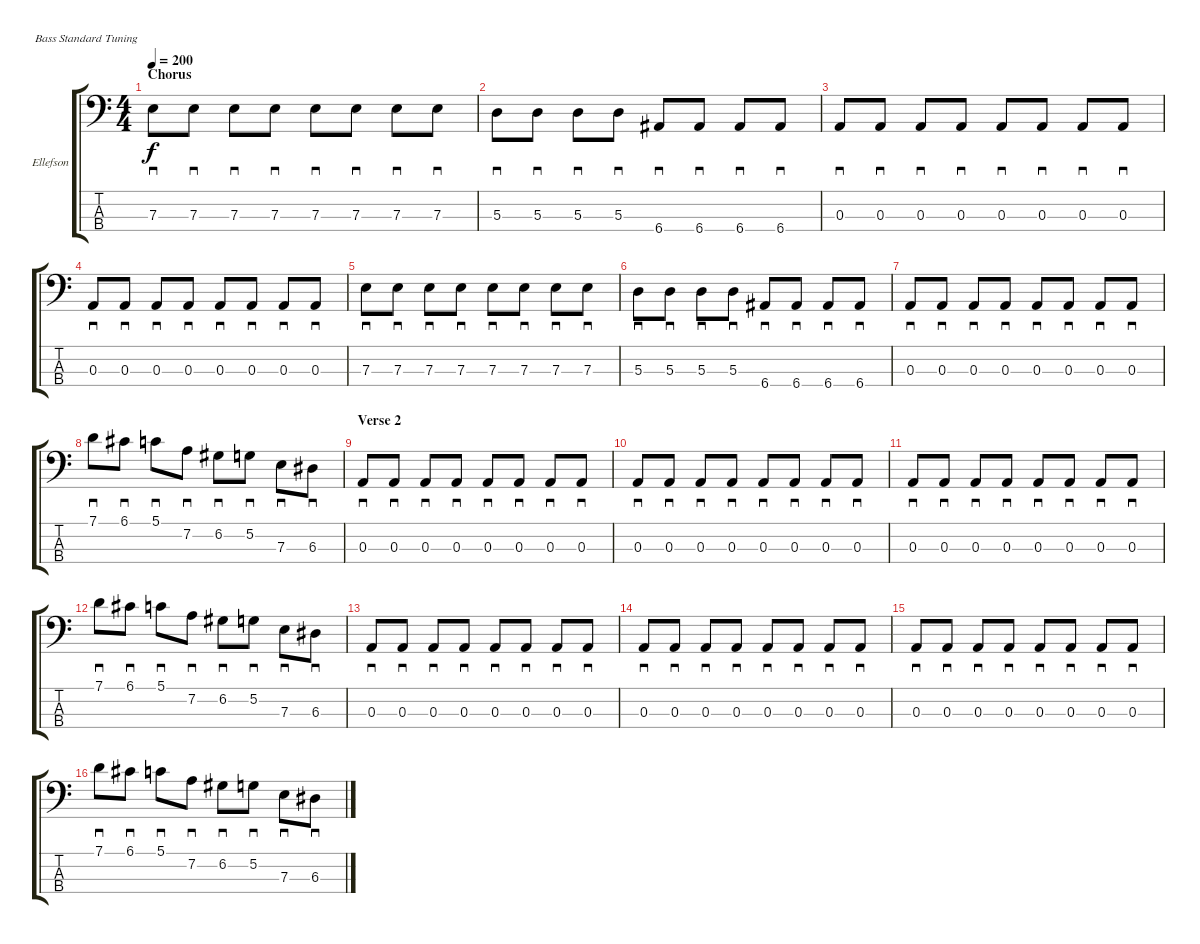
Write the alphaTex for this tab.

\bracketExtendMode groupsimilarinstruments
\firstSystemTrackNameOrientation horizontal
\otherSystemsTrackNameOrientation horizontal
\track ("David Ellefson" "Ellefson") {instrument electricbasspick}
\staff {score tabs}
\tuning (G2 D2 A1 E1)
\ts (4 4)
\section ("" "Chorus")
\tempo 200
\clef f4
\ks c
7.3.8{sd dy f} 7.3.8{sd} 7.3.8{sd} 7.3.8{sd} 7.3.8{sd} 7.3.8{sd} 7.3.8{sd} 7.3.8{sd} |
5.3.8{sd} 5.3.8{sd} 5.3.8{sd} 5.3.8{sd} 6.4.8{sd} 6.4.8{sd} 6.4.8{sd} 6.4.8{sd} |
0.3.8{sd} 0.3.8{sd} 0.3.8{sd} 0.3.8{sd} 0.3.8{sd} 0.3.8{sd} 0.3.8{sd} 0.3.8{sd} |
0.3.8{sd} 0.3.8{sd} 0.3.8{sd} 0.3.8{sd} 0.3.8{sd} 0.3.8{sd} 0.3.8{sd} 0.3.8{sd} |
7.3.8{sd} 7.3.8{sd} 7.3.8{sd} 7.3.8{sd} 7.3.8{sd} 7.3.8{sd} 7.3.8{sd} 7.3.8{sd} |
5.3.8{sd} 5.3.8{sd} 5.3.8{sd} 5.3.8{sd} 6.4.8{sd} 6.4.8{sd} 6.4.8{sd} 6.4.8{sd} |
0.3.8{sd} 0.3.8{sd} 0.3.8{sd} 0.3.8{sd} 0.3.8{sd} 0.3.8{sd} 0.3.8{sd} 0.3.8{sd} |
7.1.8{sd} 6.1.8{sd} 5.1.8{sd} 7.2.8{sd} 6.2.8{sd} 5.2.8{sd} 7.3.8{sd} 6.3.8{sd} |
\section ("" "Verse 2")
0.3.8{sd} 0.3.8{sd} 0.3.8{sd} 0.3.8{sd} 0.3.8{sd} 0.3.8{sd} 0.3.8{sd} 0.3.8{sd} |
0.3.8{sd} 0.3.8{sd} 0.3.8{sd} 0.3.8{sd} 0.3.8{sd} 0.3.8{sd} 0.3.8{sd} 0.3.8{sd} |
0.3.8{sd} 0.3.8{sd} 0.3.8{sd} 0.3.8{sd} 0.3.8{sd} 0.3.8{sd} 0.3.8{sd} 0.3.8{sd} |
7.1.8{sd} 6.1.8{sd} 5.1.8{sd} 7.2.8{sd} 6.2.8{sd} 5.2.8{sd} 7.3.8{sd} 6.3.8{sd} |
0.3.8{sd} 0.3.8{sd} 0.3.8{sd} 0.3.8{sd} 0.3.8{sd} 0.3.8{sd} 0.3.8{sd} 0.3.8{sd} |
0.3.8{sd} 0.3.8{sd} 0.3.8{sd} 0.3.8{sd} 0.3.8{sd} 0.3.8{sd} 0.3.8{sd} 0.3.8{sd} |
0.3.8{sd} 0.3.8{sd} 0.3.8{sd} 0.3.8{sd} 0.3.8{sd} 0.3.8{sd} 0.3.8{sd} 0.3.8{sd} |
7.1.8{sd} 6.1.8{sd} 5.1.8{sd} 7.2.8{sd} 6.2.8{sd} 5.2.8{sd} 7.3.8{sd} 6.3.8{sd}
